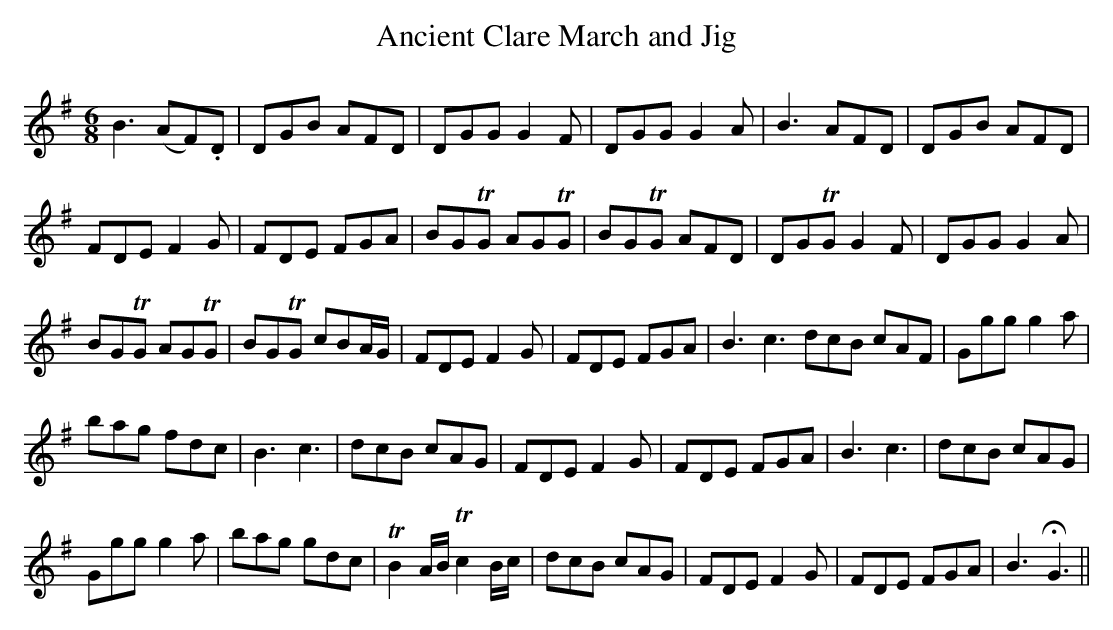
X:1
T: Ancient Clare March and Jig
M:6/8
L:1/8
K:G
B3 (AF).D|DGB AFD|DGG G2F|DGG G2A|B3 AFD |DGB AFD|
FDE F2G|FDE FGA|BGTG AGTG|BGTG AFD|DGTG G2F|DGG G2A|
BGTG AGTG|BGTG cBA/G/|FDE F2G|FDE FGA|B3c3 dcB cAF|Ggg g2a|
bag fdc|B3c3|dcB cAG|FDE F2G|FDE FGA|B3c3|dcB cAG|
Ggg g2a|bag gdc|TB2 A/B/ Tc2 B/c/|dcB cAG|FDE F2G|FDE FGA|B3!fermata!G3||
